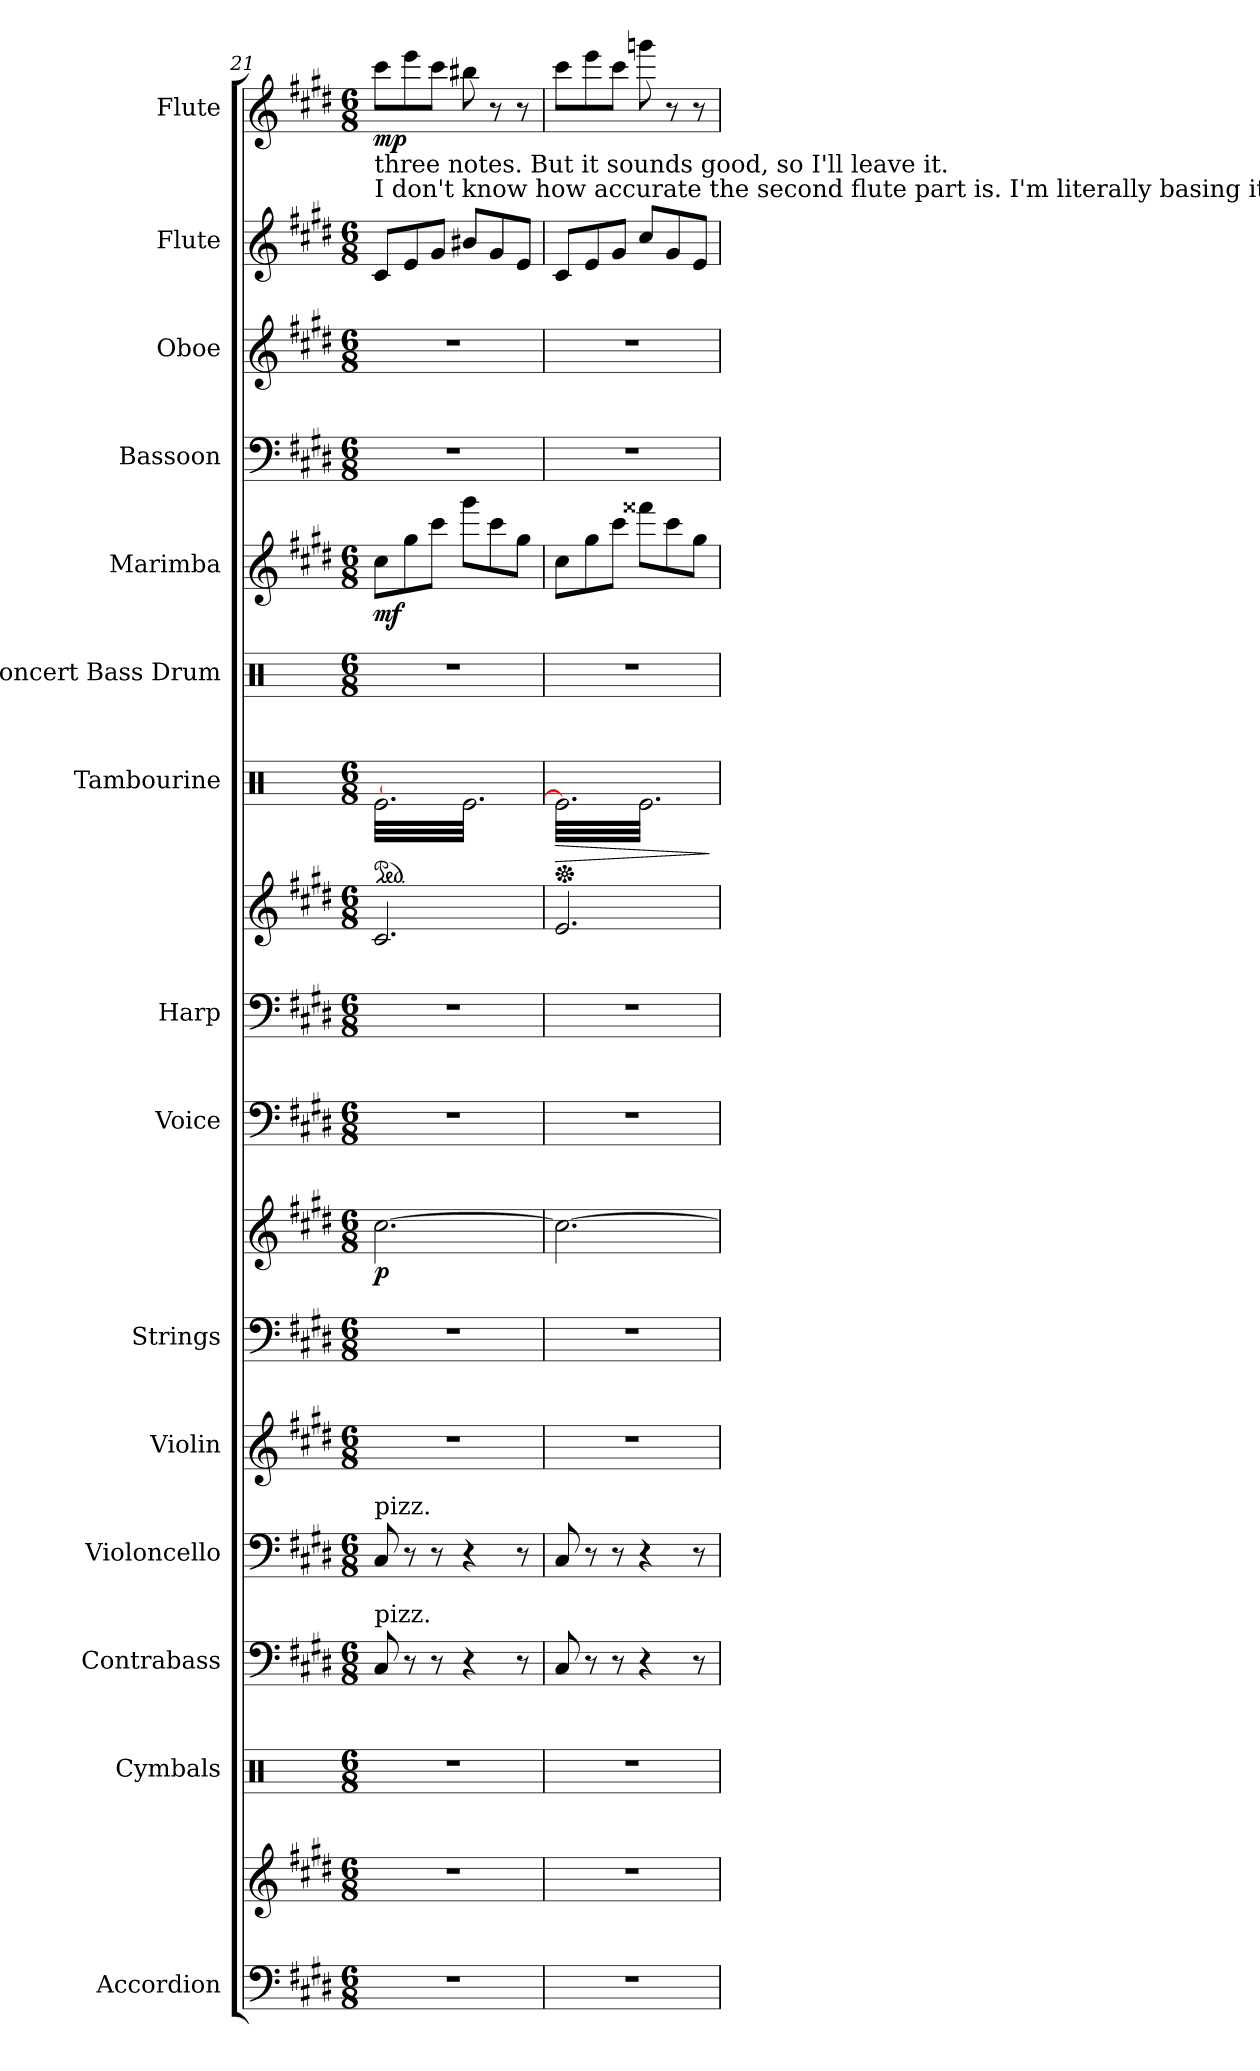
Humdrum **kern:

**kern	**kern	**kern	**kern	**kern	**kern	**kern	**kern	**dynam	**kern	**kern	**kern	**kern	**dynam	**kern	**kern	**dynam	**kern	**kern	**kern	**kern	**dynam
*part15	*part15	*part14	*part13	*part12	*part11	*part10	*part10	*part10	*part9	*part8	*part8	*part7	*part7	*part6	*part5	*part5	*part4	*part3	*part2	*part1	*part1
*staff18	*staff17	*staff16	*staff15	*staff14	*staff13	*staff12	*staff11	*staff11/12	*staff10	*staff9	*staff8	*staff7	*staff7	*staff6	*staff5	*staff5	*staff4	*staff3	*staff2	*staff1	*staff1
*I"Accordion	*	*I"Cymbals	*I"Contrabass	*I"Violoncello	*I"Violin	*I"Strings	*	*	*I"Voice	*I"Harp	*	*I"Tambourine	*	*I"Concert Bass Drum	*I"Marimba	*	*I"Bassoon	*I"Oboe	*I"Flute	*I"Flute	*
*I'Acc.	*	*I'Cym.	*I'Cb.	*I'Vc.	*I'Vln.	*I'St.	*	*	*I'Vo.	*I'Hrp.	*	*I'Tamb.	*	*I'Con. BD	*I'Mrm.	*	*I'Bsn.	*I'Ob.	*I'Fl.	*I'Fl.	*
!!LO:PB:g=z
*clefF4	*clefG2	*clefX	*clefF4	*clefF4	*clefG2	*clefF4	*clefG2	*	*clefF4	*clefF4	*clefG2	*clefX	*	*clefX	*clefG2	*	*clefF4	*clefG2	*clefG2	*clefG2	*
*	*	*	*ITrd7c12	*	*	*	*	*	*	*	*	*	*	*	*	*	*	*	*	*	*
*k[f#c#g#d#]	*k[f#c#g#d#]	*k[]	*k[f#c#g#d#]	*k[f#c#g#d#]	*k[f#c#g#d#]	*k[f#c#g#d#]	*k[f#c#g#d#]	*	*k[f#c#g#d#]	*k[f#c#g#d#]	*k[f#c#g#d#]	*k[]	*	*k[]	*k[f#c#g#d#]	*	*k[f#c#g#d#]	*k[f#c#g#d#]	*k[f#c#g#d#]	*k[f#c#g#d#]	*
*M6/8	*M6/8	*M6/8	*M6/8	*M6/8	*M6/8	*M6/8	*M6/8	*	*M6/8	*M6/8	*M6/8	*M6/8	*	*M6/8	*M6/8	*	*M6/8	*M6/8	*M6/8	*M6/8	*
*	*	*	*	*	*	*	*	*	*	*	*	*ped	*	*	*	*	*	*	*	*	*
=21	=21	=21	=21	=21	=21	=21	=21	=21	=21	=21	=21	=21	=21	=21	=21	=21	=21	=21	=21	=21	=21
!	!	!	!	!	!	!	!	!	!	!	!	!	!	!	!	!	!	!	!LO:TX:a:t=I don't know how accurate the second flute part is. I'm literally basing it on about	!	!
!	!	!	!	!	!	!	!	!	!	!	!	!	!	!	!	!	!	!	!LO:TX:a:t=three notes. But it sounds good, so I'll leave it.	!	!
!	!	!	!	!LO:TX:a:t=pizz.	!	!	!	!	!	!	!	!	!	!	!	!	!	!	!	!	!
!	!	!	!LO:TX:a:t=pizz.	!	!	!	!	!	!	!	!	!	!	!	!	!	!	!	!	!	!
!	!	!	!	!	!	!	!	!LO:DY:b	!	!	!	!	!	!	!	!LO:DY:b	!	!	!	!	!LO:DY:b
*	*	*	*	*	*	*	*	*	*	*	*	*tremolo	*	*	*	*	*	*	*	*	*
2.r	2.r	2.r	8CC#/	8C#/	2.r	2.r	[2.cc#\	p	2.r	2.r	2.c#/	[32Re\LLL	.	2.r	8cc#\L	mf	2.r	2.r	8c#/L	8ccc#\L	mp
.	.	.	.	.	.	.	.	.	.	.	.	32Re\	.	.	.	.	.	.	.	.	.
.	.	.	.	.	.	.	.	.	.	.	.	32Re\	.	.	.	.	.	.	.	.	.
.	.	.	.	.	.	.	.	.	.	.	.	32Re\	.	.	.	.	.	.	.	.	.
.	.	.	8r	8r	.	.	.	.	.	.	.	32Re\	.	.	8gg#\	.	.	.	8e/	8eee\	.
.	.	.	.	.	.	.	.	.	.	.	.	32Re\	.	.	.	.	.	.	.	.	.
.	.	.	.	.	.	.	.	.	.	.	.	32Re\	.	.	.	.	.	.	.	.	.
.	.	.	.	.	.	.	.	.	.	.	.	32Re\	.	.	.	.	.	.	.	.	.
.	.	.	8r	8r	.	.	.	.	.	.	.	32Re\	.	.	8ccc#\J	.	.	.	8g#/J	8ccc#\J	.
.	.	.	.	.	.	.	.	.	.	.	.	32Re\	.	.	.	.	.	.	.	.	.
.	.	.	.	.	.	.	.	.	.	.	.	32Re\	.	.	.	.	.	.	.	.	.
.	.	.	.	.	.	.	.	.	.	.	.	32Re\	.	.	.	.	.	.	.	.	.
.	.	.	4r	4r	.	.	.	.	.	.	.	32Re\	.	.	8ggg#\L	.	.	.	8b#X/L	8bb#X\	.
.	.	.	.	.	.	.	.	.	.	.	.	32Re\	.	.	.	.	.	.	.	.	.
.	.	.	.	.	.	.	.	.	.	.	.	32Re\	.	.	.	.	.	.	.	.	.
.	.	.	.	.	.	.	.	.	.	.	.	32Re\	.	.	.	.	.	.	.	.	.
.	.	.	.	.	.	.	.	.	.	.	.	32Re\	.	.	8ccc#\	.	.	.	8g#/	8r	.
.	.	.	.	.	.	.	.	.	.	.	.	32Re\	.	.	.	.	.	.	.	.	.
.	.	.	.	.	.	.	.	.	.	.	.	32Re\	.	.	.	.	.	.	.	.	.
.	.	.	.	.	.	.	.	.	.	.	.	32Re\	.	.	.	.	.	.	.	.	.
.	.	.	8r	8r	.	.	.	.	.	.	.	32Re\	.	.	8gg#\J	.	.	.	8e/J	8r	.
.	.	.	.	.	.	.	.	.	.	.	.	32Re\	.	.	.	.	.	.	.	.	.
.	.	.	.	.	.	.	.	.	.	.	.	32Re\	.	.	.	.	.	.	.	.	.
.	.	.	.	.	.	.	.	.	.	.	.	32Re\JJJ	.	.	.	.	.	.	.	.	.
=22	=22	=22	=22	=22	=22	=22	=22	=22	=22	=22	=22	=22	=22	=22	=22	=22	=22	=22	=22	=22	=22
*	*	*	*	*	*	*	*	*	*	*	*	*Xped	*	*	*	*	*	*	*	*	*
!	!	!	!	!	!	!	!	!	!	!	!	!	!LO:HP:b	!	!	!	!	!	!	!	!
2.r	2.r	2.r	8CC#/	8C#/	2.r	2.r	2.cc#\_	.	2.r	2.r	2.e/	32Re\]LLL	>	2.r	8cc#\L	.	2.r	2.r	8c#/L	8ccc#\L	.
.	.	.	.	.	.	.	.	.	.	.	.	32Re\	.	.	.	.	.	.	.	.	.
.	.	.	.	.	.	.	.	.	.	.	.	32Re\	.	.	.	.	.	.	.	.	.
.	.	.	.	.	.	.	.	.	.	.	.	32Re\	.	.	.	.	.	.	.	.	.
.	.	.	8r	8r	.	.	.	.	.	.	.	32Re\	.	.	8gg#\	.	.	.	8e/	8eee\	.
.	.	.	.	.	.	.	.	.	.	.	.	32Re\	.	.	.	.	.	.	.	.	.
.	.	.	.	.	.	.	.	.	.	.	.	32Re\	.	.	.	.	.	.	.	.	.
.	.	.	.	.	.	.	.	.	.	.	.	32Re\	.	.	.	.	.	.	.	.	.
.	.	.	8r	8r	.	.	.	.	.	.	.	32Re\	.	.	8ccc#\J	.	.	.	8g#/J	8ccc#\J	.
.	.	.	.	.	.	.	.	.	.	.	.	32Re\	.	.	.	.	.	.	.	.	.
.	.	.	.	.	.	.	.	.	.	.	.	32Re\	.	.	.	.	.	.	.	.	.
.	.	.	.	.	.	.	.	.	.	.	.	32Re\	.	.	.	.	.	.	.	.	.
.	.	.	4r	4r	.	.	.	.	.	.	.	32Re\	.	.	8fff##X\L	.	.	.	8cc#/L	8gggn\	.
.	.	.	.	.	.	.	.	.	.	.	.	32Re\	.	.	.	.	.	.	.	.	.
.	.	.	.	.	.	.	.	.	.	.	.	32Re\	.	.	.	.	.	.	.	.	.
.	.	.	.	.	.	.	.	.	.	.	.	32Re\	.	.	.	.	.	.	.	.	.
.	.	.	.	.	.	.	.	.	.	.	.	32Re\	.	.	8ccc#\	.	.	.	8g#/	8r	.
.	.	.	.	.	.	.	.	.	.	.	.	32Re\	.	.	.	.	.	.	.	.	.
.	.	.	.	.	.	.	.	.	.	.	.	32Re\	.	.	.	.	.	.	.	.	.
.	.	.	.	.	.	.	.	.	.	.	.	32Re\	.	.	.	.	.	.	.	.	.
.	.	.	8r	8r	.	.	.	.	.	.	.	32Re\	.	.	8gg#\J	.	.	.	8e/J	8r	.
.	.	.	.	.	.	.	.	.	.	.	.	32Re\	.	.	.	.	.	.	.	.	.
.	.	.	.	.	.	.	.	.	.	.	.	32Re\	.	.	.	.	.	.	.	.	.
.	.	.	.	.	.	.	.	.	.	.	.	32Re\JJJ	.	.	.	.	.	.	.	.	.
*	*	*	*	*	*	*	*	*	*	*	*	*Xtremolo	*	*	*	*	*	*	*	*	*
.	.	.	.	.	.	.	.	.	.	.	.	.	]	.	.	.	.	.	.	.	.
=	=	=	=	=	=	=	=	=	=	=	=	=	=	=	=	=	=	=	=	=	=
*-	*-	*-	*-	*-	*-	*-	*-	*-	*-	*-	*-	*-	*-	*-	*-	*-	*-	*-	*-	*-	*-
